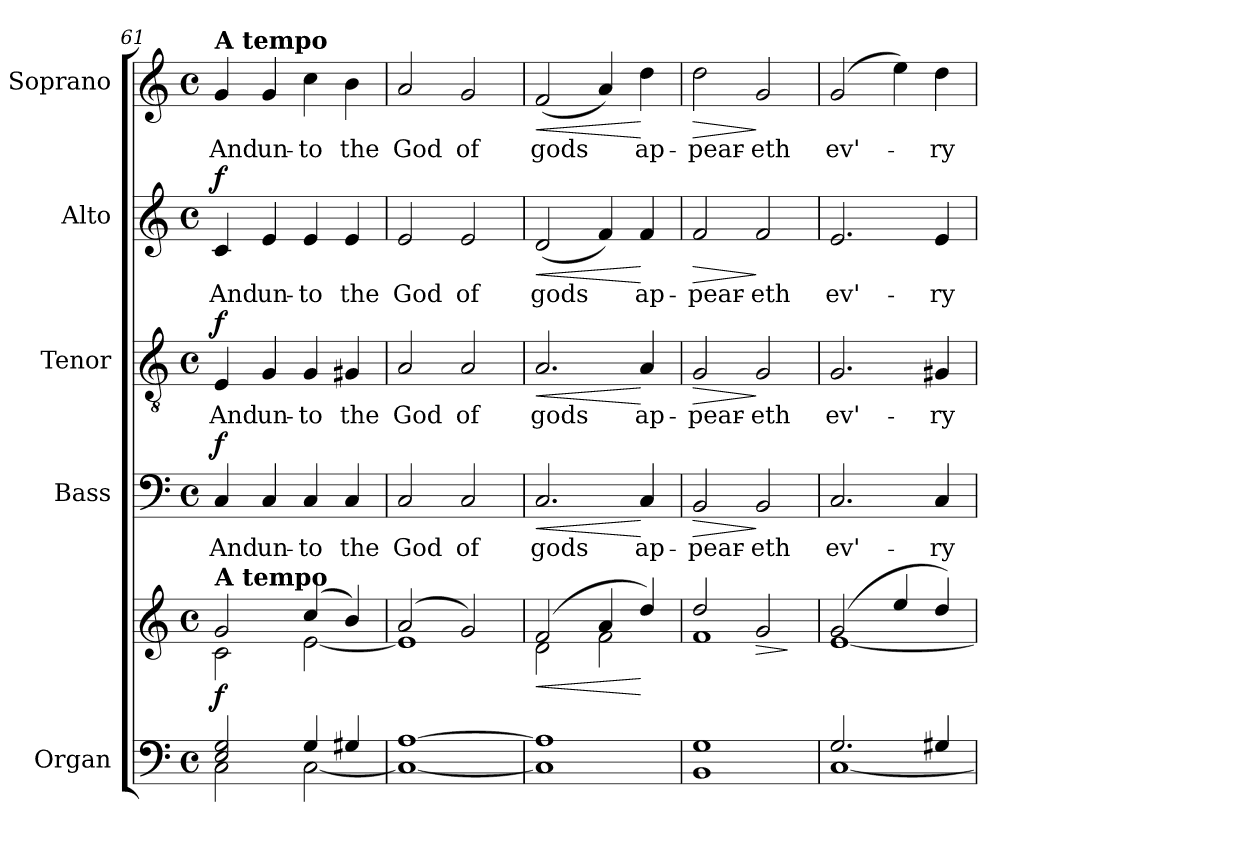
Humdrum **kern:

**kern	**kern	**dynam	**kern	**text	**dynam	**kern	**text	**dynam	**kern	**text	**dynam	**kern	**text	**dynam
*part5	*part5	*part5	*part4	*part4	*part4	*part3	*part3	*part3	*part2	*part2	*part2	*part1	*part1	*part1
*staff6	*staff5	*staff5/6	*staff4	*staff4	*staff4	*staff3	*staff3	*staff3	*staff2	*staff2	*staff2	*staff1	*staff1	*staff1
*I"Organ	*	*	*I"Bass	*	*	*I"Tenor	*	*	*I"Alto	*	*	*I"Soprano	*	*
*I'Org.	*	*	*I'B.	*	*	*I'T.	*	*	*I'A.	*	*	*I'S.	*	*
*clefF4	*clefG2	*	*clefF4	*	*	*clefGv2	*	*	*clefG2	*	*	*clefG2	*	*
*	*	*	*	*	*	*ITrd7c12	*	*	*	*	*	*	*	*
*k[]	*k[]	*	*k[]	*	*	*k[]	*	*	*k[]	*	*	*k[]	*	*
*C:	*C:	*	*C:	*	*	*C:	*	*	*C:	*	*	*C:	*	*
*M4/4	*M4/4	*	*M4/4	*	*	*M4/4	*	*	*M4/4	*	*	*M4/4	*	*
*met(c)	*met(c)	*	*met(c)	*	*	*met(c)	*	*	*met(c)	*	*	*met(c)	*	*
=61	=61	=61	=61	=61	=61	=61	=61	=61	=61	=61	=61	=61	=61	=61
*^	*^	*	*	*	*	*	*	*	*	*	*	*	*	*
!	!	!	!	!	!	!LO:LY:b:color=#000000	!	!	!	!	!	!	!	!	!	!
!	!	!	!	!	!	!	!	!	!LO:LY:b:color=#000000	!	!	!	!	!	!	!
!	!	!	!	!	!	!	!	!	!	!	!	!LO:LY:b:color=#000000	!	!	!	!
!	!	!	!	!	!	!	!	!	!	!	!	!	!	!LO:TX:a:B:t=A tempo	!	!
!	!	!LO:TX:a:B:t=A tempo	!	!	!	!	!	!	!	!	!	!	!	!	!	!
!	!	!	!	!	!	!	!	!	!	!	!	!	!	!	!LO:LY:b:color=#000000	!
2Ei/ 2Gi	2Ci\	2gi/	2ci\	f	4Ci/	And	f	4EEi/	And	f	4ci/	And	f	4gi/	And	.
!	!	!	!	!	!	!LO:LY:b:color=#000000	!	!	!	!	!	!	!	!	!	!
!	!	!	!	!	!	!	!	!	!LO:LY:b:color=#000000	!	!	!	!	!	!	!
!	!	!	!	!	!	!	!	!	!	!	!	!LO:LY:b:color=#000000	!	!	!	!
!	!	!	!	!	!	!	!	!	!	!	!	!	!	!	!LO:LY:b:color=#000000	!
.	.	.	.	.	4Ci/	un-	.	4GGi/	un-	.	4ei/	un-	.	4gi/	un-	.
!	!	!	!	!	!	!LO:LY:b:color=#000000	!	!	!	!	!	!	!	!	!	!
!	!	!	!	!	!	!	!	!	!LO:LY:b:color=#000000	!	!	!	!	!	!	!
!	!	!	!	!	!	!	!	!	!	!	!	!LO:LY:b:color=#000000	!	!	!	!
!	!	!	!	!	!	!	!	!	!	!	!	!	!	!	!LO:LY:b:color=#000000	!
4Gi/	[<2Ci\	(4cci/	[<2ei\	.	4Ci/	-to	.	4GGi/	-to	.	4ei/	-to	.	4cci\	-to	.
!	!	!	!	!	!	!LO:LY:b:color=#000000	!	!	!	!	!	!	!	!	!	!
!	!	!	!	!	!	!	!	!	!LO:LY:b:color=#000000	!	!	!	!	!	!	!
!	!	!	!	!	!	!	!	!	!	!	!	!LO:LY:b:color=#000000	!	!	!	!
!	!	!	!	!	!	!	!	!	!	!	!	!	!	!	!LO:LY:b:color=#000000	!
4G#Xi/	.	4bi/)	.	.	4Ci/	the	.	4GG#Xi/	the	.	4ei/	the	.	4bi\	the	.
*v	*v	*	*	*	*	*	*	*	*	*	*	*	*	*	*	*
!!LO:PB:g=z
=62	=62	=62	=62	=62	=62	=62	=62	=62	=62	=62	=62	=62	=62	=62	=62
!	!	!	!	!	!LO:LY:b:color=#000000	!	!	!	!	!	!	!	!	!	!
!	!	!	!	!	!	!	!	!LO:LY:b:color=#000000	!	!	!	!	!	!	!
!	!	!	!	!	!	!	!	!	!	!	!LO:LY:b:color=#000000	!	!	!	!
!	!	!	!	!	!	!	!	!	!	!	!	!	!	!LO:LY:b:color=#000000	!
1Ci_< [>1Ai	(2ai/	1ei]	.	2Ci/	God	.	2AAi/	God	.	2ei/	God	.	2ai/	God	.
!	!	!	!	!	!LO:LY:b:color=#000000	!	!	!	!	!	!	!	!	!	!
!	!	!	!	!	!	!	!	!LO:LY:b:color=#000000	!	!	!	!	!	!	!
!	!	!	!	!	!	!	!	!	!	!	!LO:LY:b:color=#000000	!	!	!	!
!	!	!	!	!	!	!	!	!	!	!	!	!	!	!LO:LY:b:color=#000000	!
.	2gi/)	.	.	2Ci/	of	.	2AAi/	of	.	2ei/	of	.	2gi/	of	.
=63	=63	=63	=63	=63	=63	=63	=63	=63	=63	=63	=63	=63	=63	=63	=63
!	!	!	!LO:HP:b	!	!	!	!	!	!	!	!	!	!	!	!
!	!	!	!	!	!LO:LY:b:color=#000000	!LO:HP:b	!	!	!	!	!	!	!	!	!
!	!	!	!	!	!	!	!	!LO:LY:b:color=#000000	!LO:HP:b	!	!	!	!	!	!
!	!	!	!	!	!	!	!	!	!	!	!LO:LY:b:color=#000000	!LO:HP:b	!	!	!
!	!	!	!	!	!	!	!	!	!	!	!	!	!	!LO:LY:b:color=#000000	!LO:HP:b
1Ci] 1Ai]	(2fi/	2di\	<	2.Ci/	gods	<	2.AAi/	gods	<	(2di/	gods	<	(2fi/	gods	<
.	4ai/	2fi\	.	.	.	.	.	.	.	4fi/)	.	.	4ai/)	.	.
!	!	!	!	!	!LO:LY:b:color=#000000	!	!	!	!	!	!	!	!	!	!
!	!	!	!	!	!	!	!	!LO:LY:b:color=#000000	!	!	!	!	!	!	!
!	!	!	!	!	!	!	!	!	!	!	!LO:LY:b:color=#000000	!	!	!	!
!	!	!	!	!	!	!	!	!	!	!	!	!	!	!LO:LY:b:color=#000000	!
.	4ddi/)	.	[	4Ci/	ap-	[	4AAi/	ap-	[	4fi/	ap-	[	4ddi\	ap-	[
=64	=64	=64	=64	=64	=64	=64	=64	=64	=64	=64	=64	=64	=64	=64	=64
!	!	!	!	!	!LO:LY:b:color=#000000	!LO:HP:b	!	!	!	!	!	!	!	!	!
!	!	!	!	!	!	!	!	!LO:LY:b:color=#000000	!LO:HP:b	!	!	!	!	!	!
!	!	!	!	!	!	!	!	!	!	!	!LO:LY:b:color=#000000	!LO:HP:b	!	!	!
!	!	!	!	!	!	!	!	!	!	!	!	!	!	!LO:LY:b:color=#000000	!LO:HP:b
1BBi 1Gi	2ddi/	1fi	.	2BBi/	-pear-	>	2GGi/	-pear-	>	2fi/	-pear-	>	2ddi\	-pear-	>
!	!	!	!LO:HP:b	!	!	!	!	!	!	!	!	!	!	!	!
!	!	!	!	!	!LO:LY:b:color=#000000	!	!	!	!	!	!	!	!	!	!
!	!	!	!	!	!	!	!	!LO:LY:b:color=#000000	!	!	!	!	!	!	!
!	!	!	!	!	!	!	!	!	!	!	!LO:LY:b:color=#000000	!	!	!	!
!	!	!	!	!	!	!	!	!	!	!	!	!	!	!LO:LY:b:color=#000000	!
.	2gi/	.	>	2BBi/	-eth	]	2GGi/	-eth	]	2fi/	-eth	]	2gi/	-eth	]
*	*v	*v	*	*	*	*	*	*	*	*	*	*	*	*	*
.	.	]	.	.	.	.	.	.	.	.	.	.	.	.
=65	=65	=65	=65	=65	=65	=65	=65	=65	=65	=65	=65	=65	=65	=65
*^	*^	*	*	*	*	*	*	*	*	*	*	*	*	*
!	!	!	!	!	!	!LO:LY:b:color=#000000	!	!	!	!	!	!	!	!	!	!
!	!	!	!	!	!	!	!	!	!LO:LY:b:color=#000000	!	!	!	!	!	!	!
!	!	!	!	!	!	!	!	!	!	!	!	!LO:LY:b:color=#000000	!	!	!	!
!	!	!	!	!	!	!	!	!	!	!	!	!	!	!	!LO:LY:b:color=#000000	!
2.Gi/	[<1Ci	(2gi/	[<1ei	.	2.Ci/	ev'-	.	2.GGi/	ev'-	.	2.ei/	ev'-	.	(2gi/	ev'-	.
.	.	4eei/	.	.	.	.	.	.	.	.	.	.	.	4eei\)	.	.
!	!	!	!	!	!	!LO:LY:b:color=#000000	!	!	!	!	!	!	!	!	!	!
!	!	!	!	!	!	!	!	!	!LO:LY:b:color=#000000	!	!	!	!	!	!	!
!	!	!	!	!	!	!	!	!	!	!	!	!LO:LY:b:color=#000000	!	!	!	!
!	!	!	!	!	!	!	!	!	!	!	!	!	!	!	!LO:LY:b:color=#000000	!
4G#Xi/	.	4ddi/)	.	.	4Ci/	-ry	.	4GG#Xi/	-ry	.	4ei/	-ry	.	4ddi\	-ry	.
*v	*v	*	*	*	*	*	*	*	*	*	*	*	*	*	*	*
*	*v	*v	*	*	*	*	*	*	*	*	*	*	*	*	*
=	=	=	=	=	=	=	=	=	=	=	=	=	=	=
*-	*-	*-	*-	*-	*-	*-	*-	*-	*-	*-	*-	*-	*-	*-
